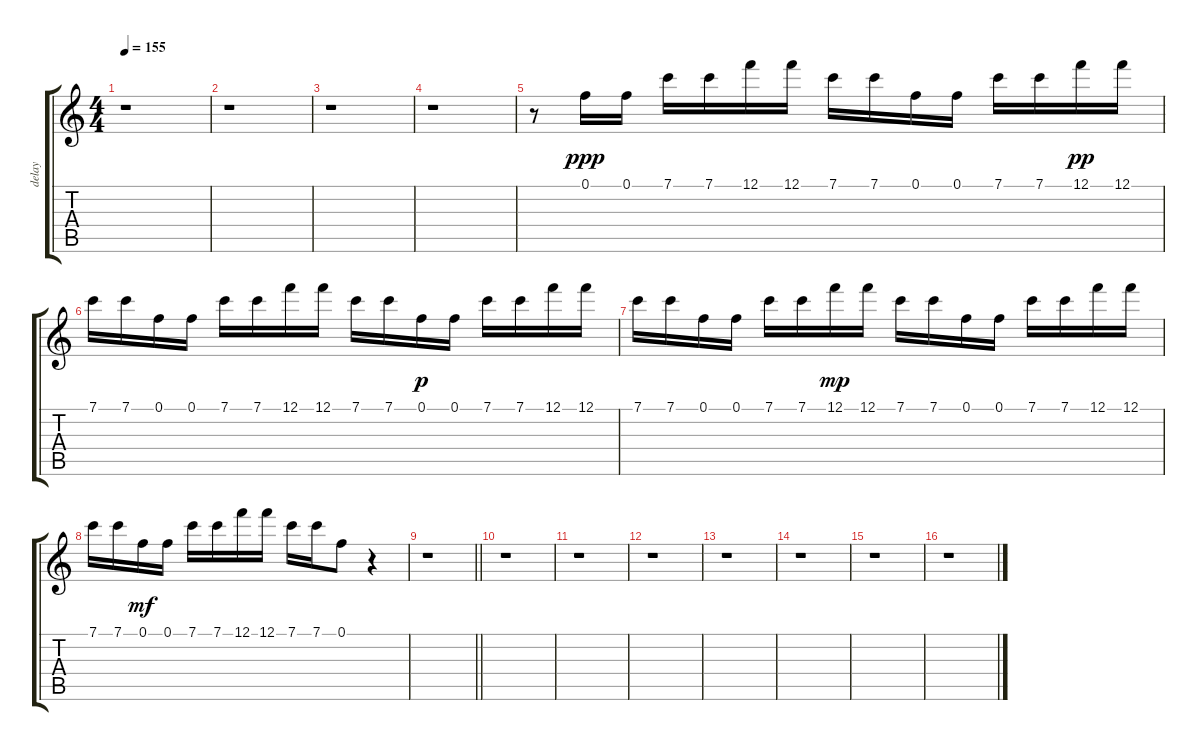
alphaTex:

\track ("delay" "delay") {instrument distortionguitar}
\staff {score tabs}
\tuning (F4 C4 Ab3 Eb3 Bb2 F2) {hide}
\ts (4 4)
\section ("" "")
\tempo 155
\clef g2
\ks c
r.1{dy ppp instrument distortionguitar} |
r.1 |
r.1 |
r.1 |
r.8 0.1.16 0.1.16 7.1.16 7.1.16 12.1.16 12.1.16 7.1.16 7.1.16 0.1.16 0.1.16 7.1.16 7.1.16 12.1.16{dy pp} 12.1.16 |
7.1.16 7.1.16 0.1.16 0.1.16 7.1.16 7.1.16 12.1.16 12.1.16 7.1.16 7.1.16 0.1.16{dy p} 0.1.16 7.1.16 7.1.16 12.1.16 12.1.16 |
7.1.16 7.1.16 0.1.16 0.1.16 7.1.16 7.1.16 12.1.16{dy mp} 12.1.16 7.1.16 7.1.16 0.1.16 0.1.16 7.1.16 7.1.16 12.1.16 12.1.16 |
7.1.16 7.1.16 0.1.16{dy mf} 0.1.16 7.1.16 7.1.16 12.1.16 12.1.16 7.1.16 7.1.16 0.1.8 r.4 |
\barLineRight lightlight
r.1 |
\section ("" "")
r.1 |
r.1 |
r.1 |
r.1 |
r.1 |
r.1 |
r.1
